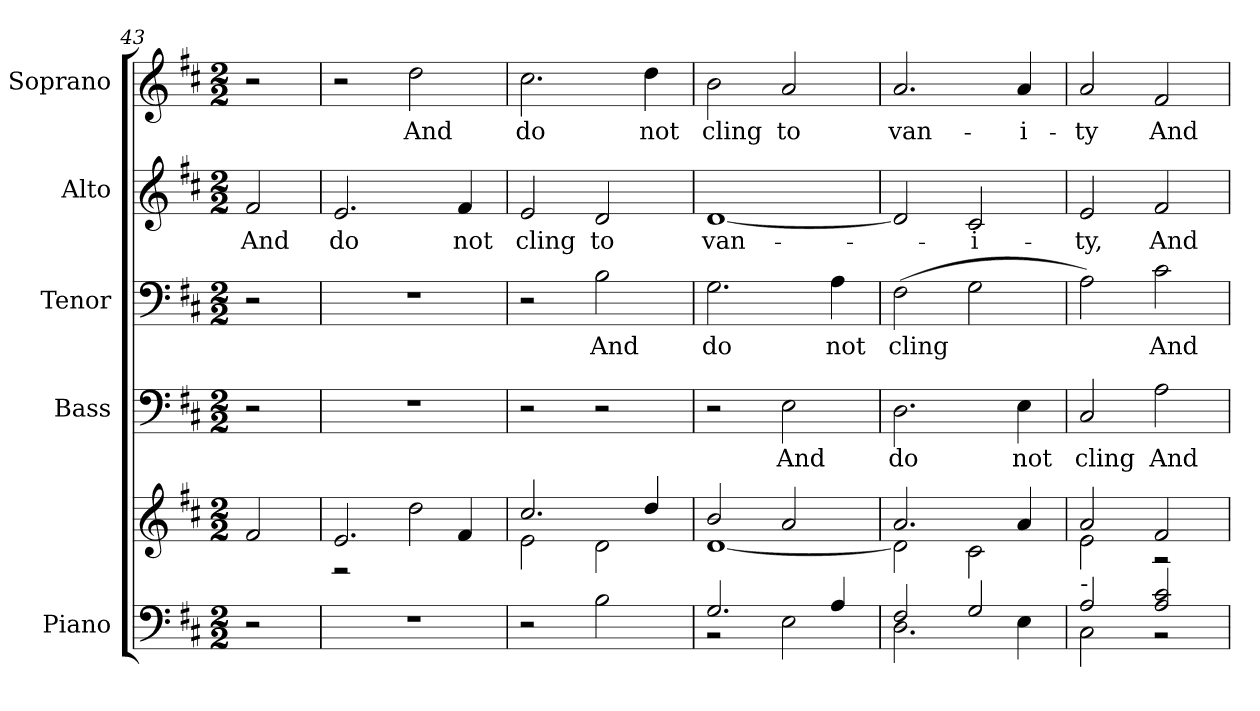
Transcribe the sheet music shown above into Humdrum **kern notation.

**kern	**kern	**kern	**text	**kern	**text	**kern	**text	**kern	**text
*part5	*part5	*part4	*part4	*part3	*part3	*part2	*part2	*part1	*part1
*staff6	*staff5	*staff4	*staff4	*staff3	*staff3	*staff2	*staff2	*staff1	*staff1
*I"Piano	*	*I"Bass	*	*I"Tenor	*	*I"Alto	*	*I"Soprano	*
*I'Pno.	*	*I'B.	*	*I'T.	*	*I'A.	*	*I'S.	*
*clefF4	*clefG2	*clefF4	*	*clefF4	*	*clefG2	*	*clefG2	*
*k[f#c#]	*k[f#c#]	*k[f#c#]	*	*k[f#c#]	*	*k[f#c#]	*	*k[f#c#]	*
*D:	*D:	*D:	*	*D:	*	*D:	*	*D:	*
*M2/2	*M2/2	*M2/2	*	*M2/2	*	*M2/2	*	*M2/2	*
=43	=43	=43	=43	=43	=43	=43	=43	=43	=43
!	!	!	!	!	!	!	!LO:LY:b:color=#000000	!	!
2r	2f#i/	2r	.	2r	.	2f#i/	And	2r	.
=44	=44	=44	=44	=44	=44	=44	=44	=44	=44
*	*^	*	*	*	*	*	*	*	*
!	!	!	!	!	!	!	!	!LO:LY:b:color=#000000	!	!
1r	2.ei/	2r	1r	.	1r	.	2.ei/	do	2r	.
!	!	!	!	!	!	!	!	!	!	!LO:LY:b:color=#000000
.	.	2ddi\	.	.	.	.	.	.	2ddi\	And
!	!	!	!	!	!	!	!	!LO:LY:b:color=#000000	!	!
.	4f#i/	.	.	.	.	.	4f#i/	not	.	.
=45	=45	=45	=45	=45	=45	=45	=45	=45	=45	=45
!	!	!	!	!	!	!	!	!LO:LY:b:color=#000000	!	!
!	!	!	!	!	!	!	!	!	!	!LO:LY:b:color=#000000
2r	2.cc#i/	2ei\	2r	.	2r	.	2ei/	cling	2.cc#i\	do
!	!	!	!	!	!	!LO:LY:b:color=#000000	!	!	!	!
!	!	!	!	!	!	!	!	!LO:LY:b:color=#000000	!	!
2Bi\	.	2di\	2r	.	2Bi\	And	2di/	to	.	.
!	!	!	!	!	!	!	!	!	!	!LO:LY:b:color=#000000
.	4ddi/	.	.	.	.	.	.	.	4ddi\	not
!!LO:PB:g=z
=46	=46	=46	=46	=46	=46	=46	=46	=46	=46	=46
*^	*	*	*	*	*	*	*	*	*	*
!	!	!	!	!	!	!	!LO:LY:b:color=#000000	!	!	!	!
!	!	!	!	!	!	!	!	!	!LO:LY:b:color=#000000	!	!
!	!	!	!	!	!	!	!	!	!	!	!LO:LY:b:color=#000000
2.Gi/	2r	2bi/	[<1di	2r	.	2.Gi\	do	[<1di	van-	2bi\	cling
!	!	!	!	!	!LO:LY:b:color=#000000	!	!	!	!	!	!
!	!	!	!	!	!	!	!	!	!	!	!LO:LY:b:color=#000000
.	2Ei\	2ai/	.	2Ei\	And	.	.	.	.	2ai/	to
!	!	!	!	!	!	!	!LO:LY:b:color=#000000	!	!	!	!
4Ai/	.	.	.	.	.	4Ai\	not	.	.	.	.
=47	=47	=47	=47	=47	=47	=47	=47	=47	=47	=47	=47
!	!	!	!	!	!LO:LY:b:color=#000000	!	!	!	!	!	!
!	!	!	!	!	!	!	!LO:LY:b:color=#000000	!	!	!	!
!	!	!	!	!	!	!	!	!	!	!	!LO:LY:b:color=#000000
2F#i/	2.Di\	2.ai/	2di\]	2.Di\	do	(2F#i\	cling	2di/]	.	2.ai/	van-
!	!	!	!	!	!	!	!	!	!LO:LY:b:color=#000000	!	!
2Gi/	.	.	2c#i\	.	.	2Gi\	.	2c#i/	-i-	.	.
!	!	!	!	!	!LO:LY:b:color=#000000	!	!	!	!	!	!
!	!	!	!	!	!	!	!	!	!	!	!LO:LY:b:color=#000000
.	4Ei\	4ai/	.	4Ei\	not	.	.	.	.	4ai/	-i-
=48	=48	=48	=48	=48	=48	=48	=48	=48	=48	=48	=48
!	!	!	!	!	!LO:LY:b:color=#000000	!	!	!	!	!	!
!	!	!	!	!	!	!	!	!	!LO:LY:b:color=#000000	!	!
!LO:TX:a:t=-	!	!	!	!	!	!	!	!	!	!	!
!	!	!	!	!	!	!	!	!	!	!	!LO:LY:b:color=#000000
2Ai/	2C#i\	2ai/	2ei\	2C#i/	cling	2Ai\)	.	2ei/	-ty,	2ai/	-ty
!	!	!	!	!	!LO:LY:b:color=#000000	!	!	!	!	!	!
!	!	!	!	!	!	!	!LO:LY:b:color=#000000	!	!	!	!
!	!	!	!	!	!	!	!	!	!LO:LY:b:color=#000000	!	!
!	!	!	!	!	!	!	!	!	!	!	!LO:LY:b:color=#000000
2Ai/ 2c#i	2r	2f#i/	2r	2Ai\	And	2c#i\	And	2f#i/	And	2f#i/	And
*v	*v	*	*	*	*	*	*	*	*	*	*
*	*v	*v	*	*	*	*	*	*	*	*
=	=	=	=	=	=	=	=	=	=
*-	*-	*-	*-	*-	*-	*-	*-	*-	*-
